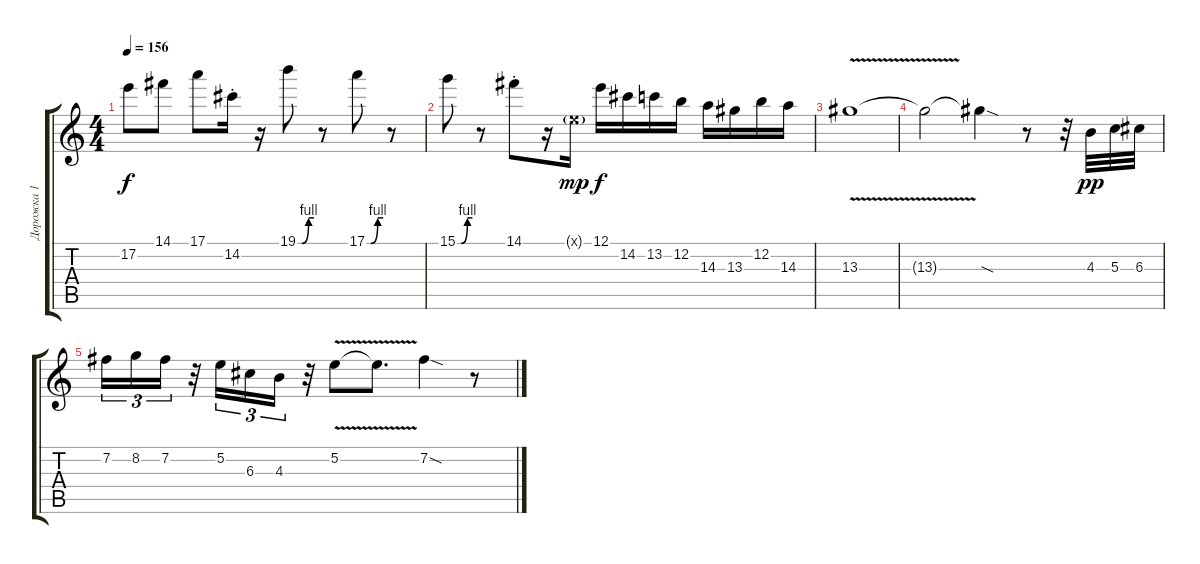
\track ("Дорожка 1" "Дорожка 1") {instrument distortionguitar}
\staff {score tabs}
\tuning (E4 B3 G3 D3 A2 E2) {hide}
\ts (4 4)
\tempo 156
\clef g2
\ks c
17.2{t}.8{dy f} 14.1.8 17.1.8 14.2{st}.16 r.16 19.1{be (custom 0 0 15 0 40 4 60 4)}.8 r.8 17.1{be (custom 0 0 15 0 40 4 60 4)}.8 r.8 |
15.1{be (custom 0 0 15 0 40 4 60 4)}.8 r.8 14.1{st}.8 r.16 0.1{g x}.16{dy mp} 12.1.16{dy f} 14.2.16 13.2.16 12.2.16 14.3.16 13.3.16 12.2.16 14.3.16 |
13.3{v}.1 |
13.3{t}.2 13.3{sod t}.4 r.8 r.32 4.3.32{dy pp} 5.3.32 6.3.32 |
7.2.16{tu (3 2)} 8.2.16{tu (3 2)} 7.2.16{tu (3 2)} r.32 5.2.16{tu (3 2)} 6.3.16{tu (3 2)} 4.3.16{tu (3 2)} r.32 5.2{v}.8 5.2{t}.8{d} 7.2{sod}.4 r.8
